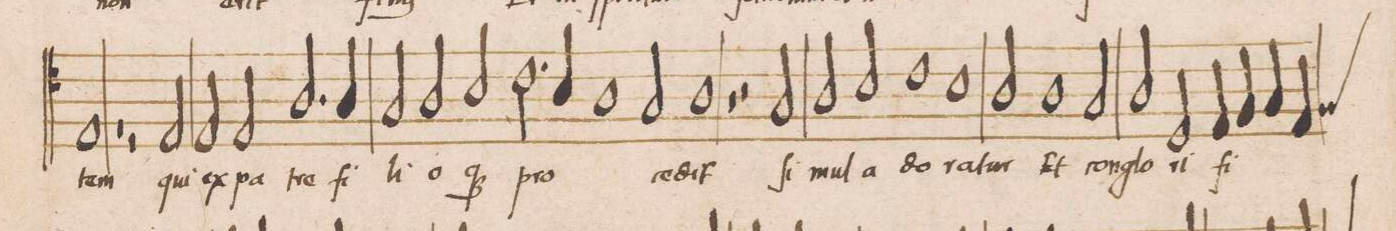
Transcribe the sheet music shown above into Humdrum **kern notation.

**kern	**text
*I"TENOR	*
*clefC4	*
*k[]	*
*met(C|)	*
*M2/1	*
1E	-tem
1r	.
=97-	=97-
2r	.
2E/	qui
2E/	ex
2E/	pa-
=98-	=98-
2.A/	-tre
4A/	fi-
2G/	-li-
2A/	-o-
=99-	=99-
2B/	-q(ue)
2.c\	pro-
4B/	.
1A\	.
=100-	=100-
2G/	-ce-
1A	-dit
=101-	=101-
1r	.
2r	.
2G/	ſi-
=102-	=102-
2A/	-mul
2B/	a-
1c	-do-
=103-	=103-
1B	-ra-
2A/	-tur
1A/	Et
=104-	=104-
2G/	con-
2A/	-glo-
2D/	-ri-
=105-	=105-
4E/	-fi-
4F/	.
4G/	.
*custos:F	*
4E/	.
*-	*-
